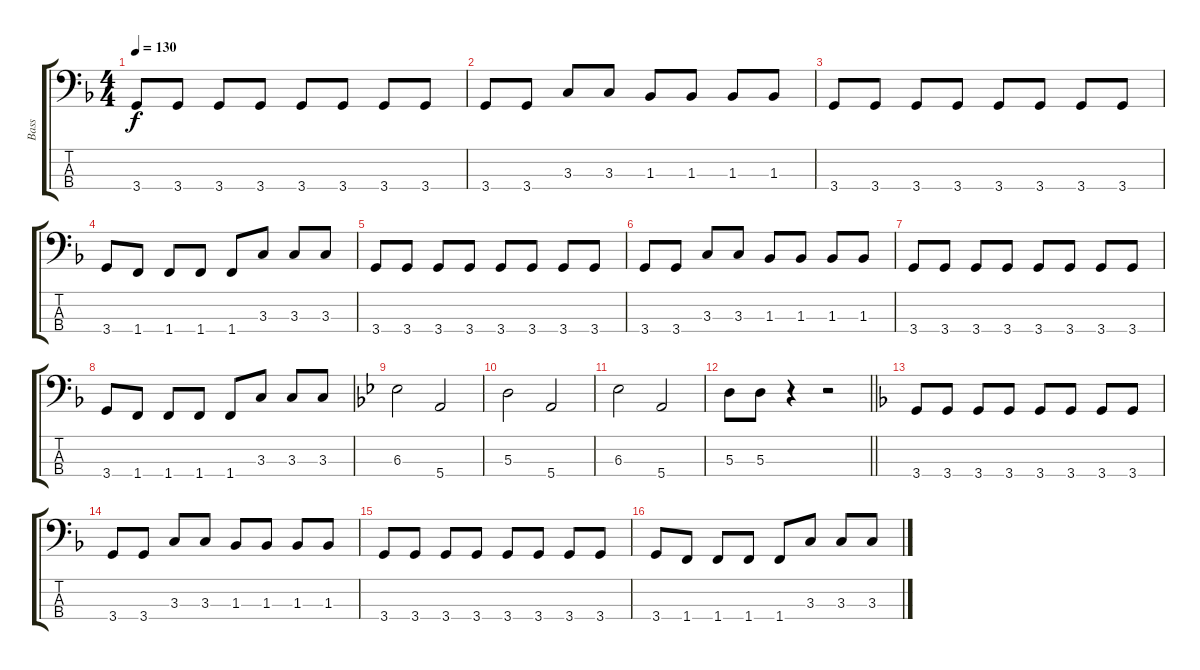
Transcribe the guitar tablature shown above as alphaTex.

\track ("Bass" "Bass") {instrument electricbassfinger}
\staff {score tabs}
\tuning (G2 D2 A1 E1) {hide}
\ts (4 4)
\tempo 130
\clef f4
\ks f
3.4.8{dy f} 3.4.8 3.4.8 3.4.8 3.4.8 3.4.8 3.4.8 3.4.8 |
3.4.8 3.4.8 3.3.8 3.3.8 1.3.8 1.3.8 1.3.8 1.3.8 |
3.4.8 3.4.8 3.4.8 3.4.8 3.4.8 3.4.8 3.4.8 3.4.8 |
3.4.8 1.4.8 1.4.8 1.4.8 1.4.8 3.3.8 3.3.8 3.3.8 |
3.4.8 3.4.8 3.4.8 3.4.8 3.4.8 3.4.8 3.4.8 3.4.8 |
3.4.8 3.4.8 3.3.8 3.3.8 1.3.8 1.3.8 1.3.8 1.3.8 |
3.4.8 3.4.8 3.4.8 3.4.8 3.4.8 3.4.8 3.4.8 3.4.8 |
3.4.8 1.4.8 1.4.8 1.4.8 1.4.8 3.3.8 3.3.8 3.3.8 |
\ks bb
6.3.2 5.4.2 |
5.3.2 5.4.2 |
6.3.2 5.4.2 |
\barLineRight lightlight
5.3.8 5.3.8 r.4 r.2 |
\ks f
3.4.8 3.4.8 3.4.8 3.4.8 3.4.8 3.4.8 3.4.8 3.4.8 |
3.4.8 3.4.8 3.3.8 3.3.8 1.3.8 1.3.8 1.3.8 1.3.8 |
3.4.8 3.4.8 3.4.8 3.4.8 3.4.8 3.4.8 3.4.8 3.4.8 |
3.4.8 1.4.8 1.4.8 1.4.8 1.4.8 3.3.8 3.3.8 3.3.8
